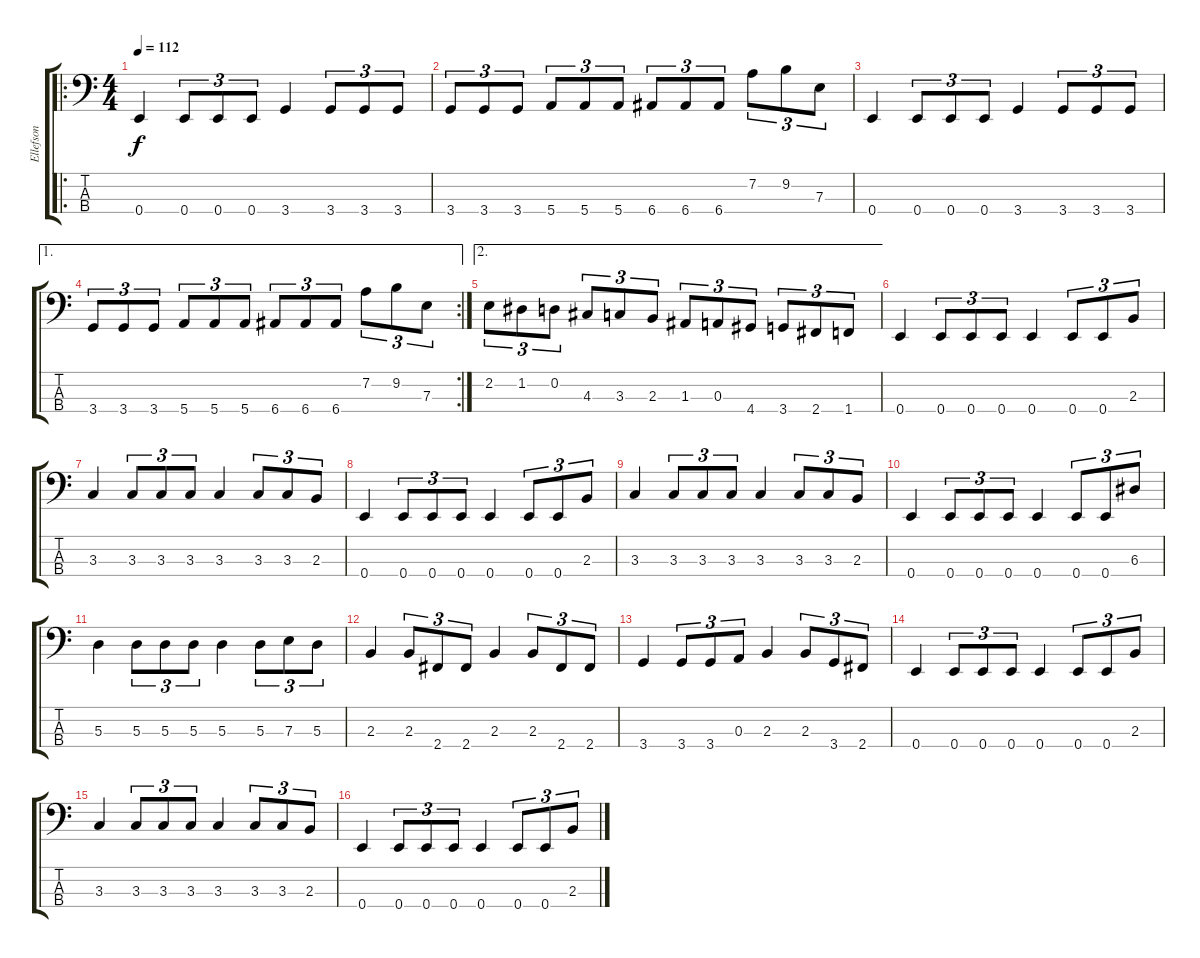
\track ("Ellefson" "Ellefson") {instrument electricbasspick}
\staff {score tabs}
\tuning (G2 D2 A1 E1) {hide}
\ro
\ts (4 4)
\tempo 112
\clef f4
\ks c
0.4.4{dy f} 0.4.8{tu (3 2)} 0.4.8{tu (3 2)} 0.4.8{tu (3 2)} 3.4.4 3.4.8{tu (3 2)} 3.4.8{tu (3 2)} 3.4.8{tu (3 2)} |
3.4.8{tu (3 2)} 3.4.8{tu (3 2)} 3.4.8{tu (3 2)} 5.4.8{tu (3 2)} 5.4.8{tu (3 2)} 5.4.8{tu (3 2)} 6.4.8{tu (3 2)} 6.4.8{tu (3 2)} 6.4.8{tu (3 2)} 7.2.8{tu (3 2)} 9.2.8{tu (3 2)} 7.3.8{tu (3 2)} |
0.4.4 0.4.8{tu (3 2)} 0.4.8{tu (3 2)} 0.4.8{tu (3 2)} 3.4.4 3.4.8{tu (3 2)} 3.4.8{tu (3 2)} 3.4.8{tu (3 2)} |
\ae 1
\rc 2
3.4.8{tu (3 2)} 3.4.8{tu (3 2)} 3.4.8{tu (3 2)} 5.4.8{tu (3 2)} 5.4.8{tu (3 2)} 5.4.8{tu (3 2)} 6.4.8{tu (3 2)} 6.4.8{tu (3 2)} 6.4.8{tu (3 2)} 7.2.8{tu (3 2)} 9.2.8{tu (3 2)} 7.3.8{tu (3 2)} |
\ae 2
2.2.8{tu (3 2)} 1.2.8{tu (3 2)} 0.2.8{tu (3 2)} 4.3.8{tu (3 2)} 3.3.8{tu (3 2)} 2.3.8{tu (3 2)} 1.3.8{tu (3 2)} 0.3.8{tu (3 2)} 4.4.8{tu (3 2)} 3.4.8{tu (3 2)} 2.4.8{tu (3 2)} 1.4.8{tu (3 2)} |
0.4.4 0.4.8{tu (3 2)} 0.4.8{tu (3 2)} 0.4.8{tu (3 2)} 0.4.4 0.4.8{tu (3 2)} 0.4.8{tu (3 2)} 2.3.8{tu (3 2)} |
3.3.4 3.3.8{tu (3 2)} 3.3.8{tu (3 2)} 3.3.8{tu (3 2)} 3.3.4 3.3.8{tu (3 2)} 3.3.8{tu (3 2)} 2.3.8{tu (3 2)} |
0.4.4 0.4.8{tu (3 2)} 0.4.8{tu (3 2)} 0.4.8{tu (3 2)} 0.4.4 0.4.8{tu (3 2)} 0.4.8{tu (3 2)} 2.3.8{tu (3 2)} |
3.3.4 3.3.8{tu (3 2)} 3.3.8{tu (3 2)} 3.3.8{tu (3 2)} 3.3.4 3.3.8{tu (3 2)} 3.3.8{tu (3 2)} 2.3.8{tu (3 2)} |
0.4.4 0.4.8{tu (3 2)} 0.4.8{tu (3 2)} 0.4.8{tu (3 2)} 0.4.4 0.4.8{tu (3 2)} 0.4.8{tu (3 2)} 6.3.8{tu (3 2)} |
5.3.4 5.3.8{tu (3 2)} 5.3.8{tu (3 2)} 5.3.8{tu (3 2)} 5.3.4 5.3.8{tu (3 2)} 7.3.8{tu (3 2)} 5.3.8{tu (3 2)} |
2.3.4 2.3.8{tu (3 2)} 2.4.8{tu (3 2)} 2.4.8{tu (3 2)} 2.3.4 2.3.8{tu (3 2)} 2.4.8{tu (3 2)} 2.4.8{tu (3 2)} |
3.4.4 3.4.8{tu (3 2)} 3.4.8{tu (3 2)} 0.3.8{tu (3 2)} 2.3.4 2.3.8{tu (3 2)} 3.4.8{tu (3 2)} 2.4.8{tu (3 2)} |
0.4.4 0.4.8{tu (3 2)} 0.4.8{tu (3 2)} 0.4.8{tu (3 2)} 0.4.4 0.4.8{tu (3 2)} 0.4.8{tu (3 2)} 2.3.8{tu (3 2)} |
3.3.4 3.3.8{tu (3 2)} 3.3.8{tu (3 2)} 3.3.8{tu (3 2)} 3.3.4 3.3.8{tu (3 2)} 3.3.8{tu (3 2)} 2.3.8{tu (3 2)} |
0.4.4 0.4.8{tu (3 2)} 0.4.8{tu (3 2)} 0.4.8{tu (3 2)} 0.4.4 0.4.8{tu (3 2)} 0.4.8{tu (3 2)} 2.3.8{tu (3 2)}
